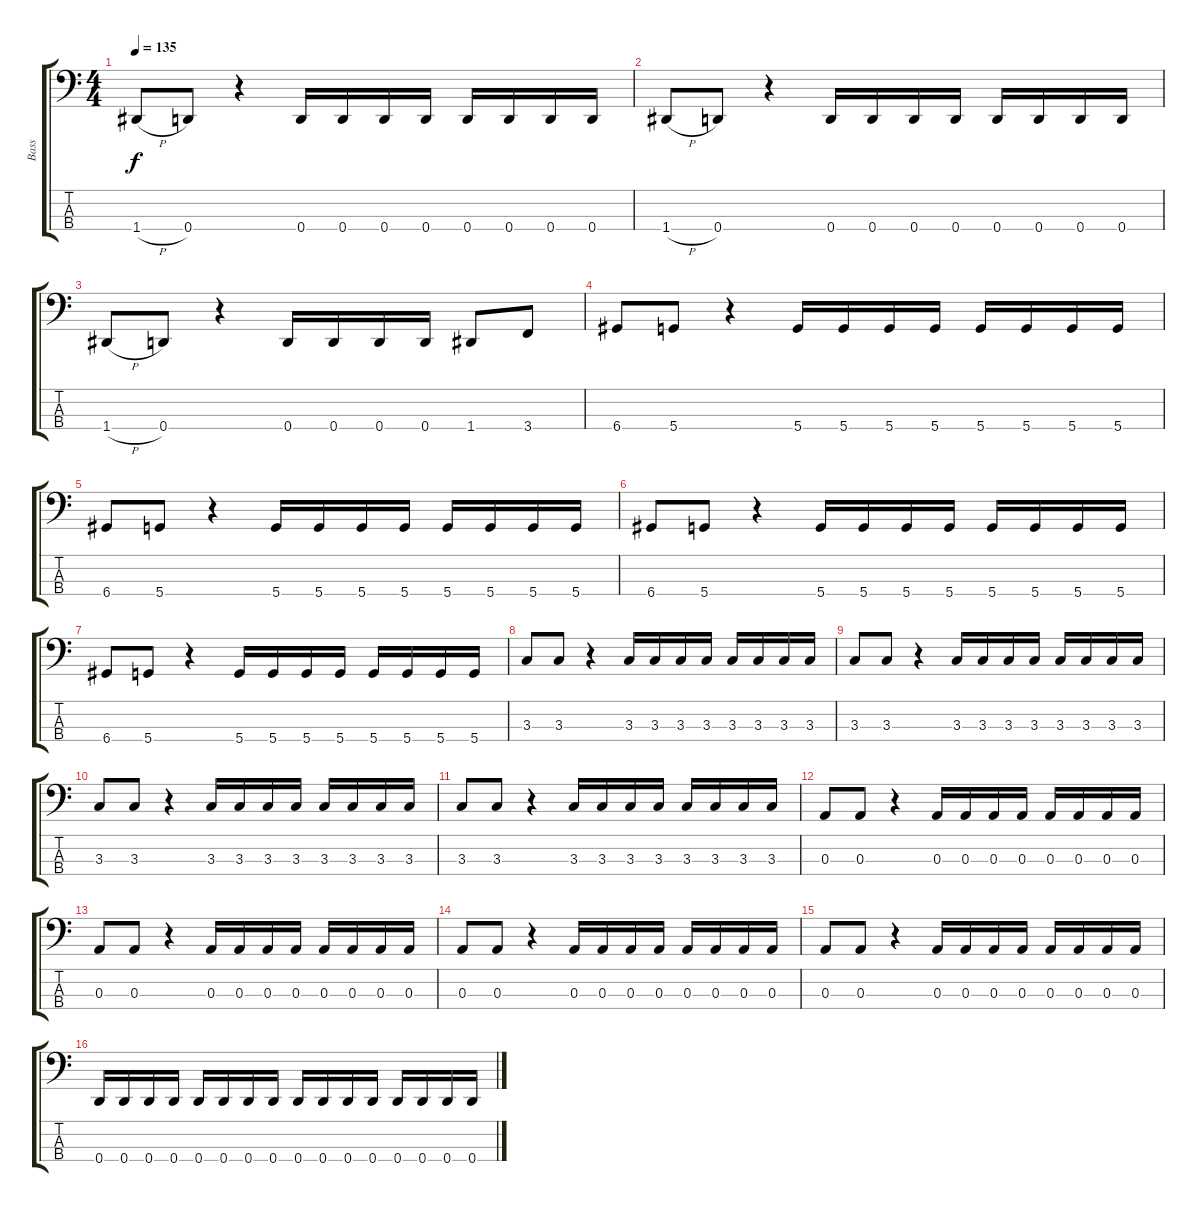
\track ("Bass" "Bass") {instrument electricbassfinger}
\staff {score tabs}
\tuning (G2 D2 A1 D1) {hide}
\ts (4 4)
\tempo 135
\clef f4
\ks c
1.4{h}.8{dy f} 0.4.8 r.4 0.4.16 0.4.16 0.4.16 0.4.16 0.4.16 0.4.16 0.4.16 0.4.16 |
1.4{h}.8 0.4.8 r.4 0.4.16 0.4.16 0.4.16 0.4.16 0.4.16 0.4.16 0.4.16 0.4.16 |
1.4{h}.8 0.4.8 r.4 0.4.16 0.4.16 0.4.16 0.4.16 1.4.8 3.4.8 |
6.4.8 5.4.8 r.4 5.4.16 5.4.16 5.4.16 5.4.16 5.4.16 5.4.16 5.4.16 5.4.16 |
6.4.8 5.4.8 r.4 5.4.16 5.4.16 5.4.16 5.4.16 5.4.16 5.4.16 5.4.16 5.4.16 |
6.4.8 5.4.8 r.4 5.4.16 5.4.16 5.4.16 5.4.16 5.4.16 5.4.16 5.4.16 5.4.16 |
6.4.8 5.4.8 r.4 5.4.16 5.4.16 5.4.16 5.4.16 5.4.16 5.4.16 5.4.16 5.4.16 |
3.3.8 3.3.8 r.4 3.3.16 3.3.16 3.3.16 3.3.16 3.3.16 3.3.16 3.3.16 3.3.16 |
3.3.8 3.3.8 r.4 3.3.16 3.3.16 3.3.16 3.3.16 3.3.16 3.3.16 3.3.16 3.3.16 |
3.3.8 3.3.8 r.4 3.3.16 3.3.16 3.3.16 3.3.16 3.3.16 3.3.16 3.3.16 3.3.16 |
3.3.8 3.3.8 r.4 3.3.16 3.3.16 3.3.16 3.3.16 3.3.16 3.3.16 3.3.16 3.3.16 |
0.3.8 0.3.8 r.4 0.3.16 0.3.16 0.3.16 0.3.16 0.3.16 0.3.16 0.3.16 0.3.16 |
0.3.8 0.3.8 r.4 0.3.16 0.3.16 0.3.16 0.3.16 0.3.16 0.3.16 0.3.16 0.3.16 |
0.3.8 0.3.8 r.4 0.3.16 0.3.16 0.3.16 0.3.16 0.3.16 0.3.16 0.3.16 0.3.16 |
0.3.8 0.3.8 r.4 0.3.16 0.3.16 0.3.16 0.3.16 0.3.16 0.3.16 0.3.16 0.3.16 |
0.4.16 0.4.16 0.4.16 0.4.16 0.4.16 0.4.16 0.4.16 0.4.16 0.4.16 0.4.16 0.4.16 0.4.16 0.4.16 0.4.16 0.4.16 0.4.16
